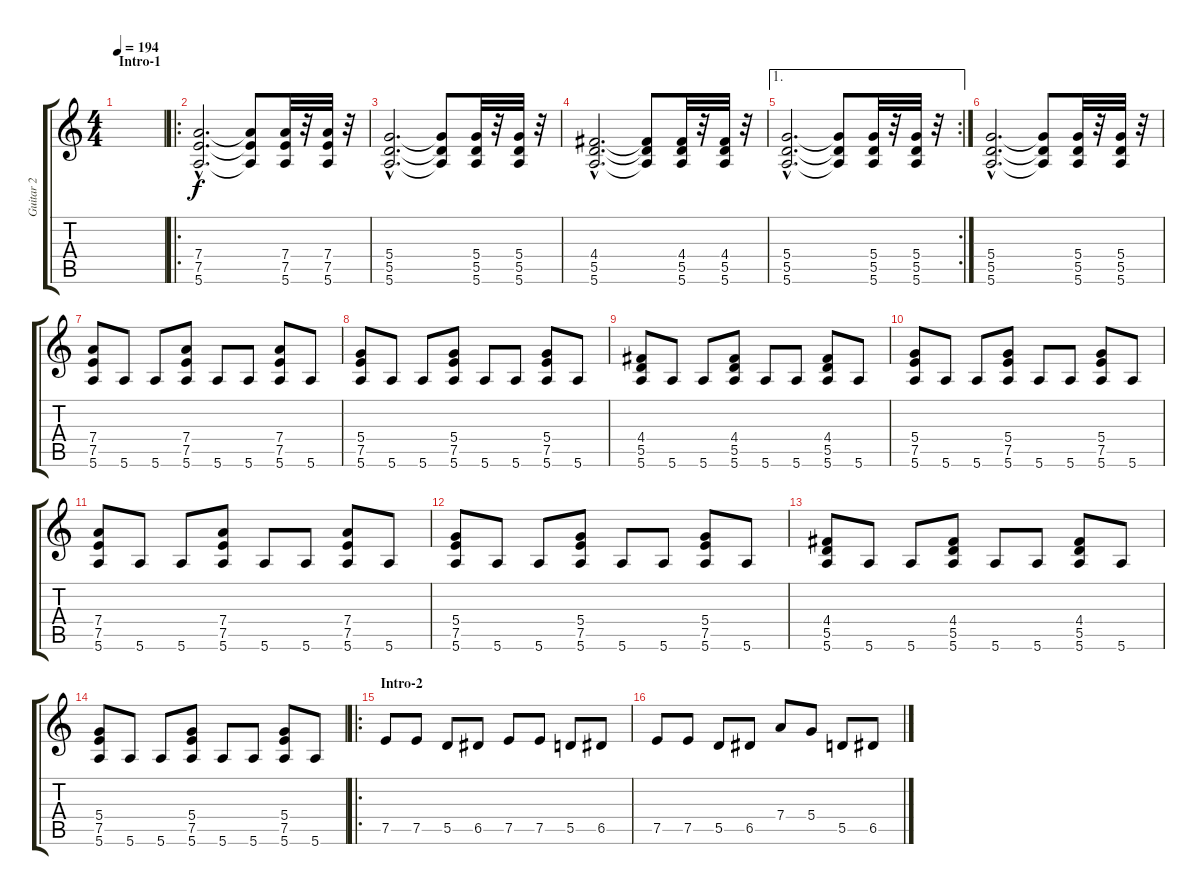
\track ("Guitar 2" "Guitar 2") {instrument distortionguitar}
\staff {score tabs}
\tuning (E4 B3 G3 D3 A2 E2) {hide}
\ts (4 4)
\section ("" "Intro-1")
\tempo 194
\clef g2
\ks c
|
\ro
(7.4{hac} 7.5{hac} 5.6{hac}).2{d} (7.4{t} 7.5{t} 5.6{t}).8 (7.4 7.5 5.6).32 r.32 (7.4 7.5 5.6).32 r.32 |
(5.4{hac} 5.5{hac} 5.6{hac}).2{d} (5.4{t} 5.5{t} 5.6{t}).8 (5.4 5.5 5.6).32 r.32 (5.4 5.5 5.6).32 r.32 |
(4.4{hac} 5.5{hac} 5.6{hac}).2{d} (4.4{t} 5.5{t} 5.6{t}).8 (4.4 5.5 5.6).32 r.32 (4.4 5.5 5.6).32 r.32 |
\ae 1
\rc 2
(5.4{hac} 5.5{hac} 5.6{hac}).2{d} (5.4{t} 5.5{t} 5.6{t}).8 (5.4 5.5 5.6).32 r.32 (5.4 5.5 5.6).32 r.32 |
(5.4{hac} 5.5{hac} 5.6{hac}).2{d} (5.4{t} 5.5{t} 5.6{t}).8 (5.4 5.5 5.6).32 r.32 (5.4 5.5 5.6).32 r.32 |
(7.4 7.5 5.6).8 5.6.8 5.6.8 (7.4 7.5 5.6).8 5.6.8 5.6.8 (7.4 7.5 5.6).8 5.6.8 |
(5.4 7.5 5.6).8 5.6.8 5.6.8 (5.4 7.5 5.6).8 5.6.8 5.6.8 (5.4 7.5 5.6).8 5.6.8 |
(4.4 5.5 5.6).8 5.6.8 5.6.8 (4.4 5.5 5.6).8 5.6.8 5.6.8 (4.4 5.5 5.6).8 5.6.8 |
(5.4 7.5 5.6).8 5.6.8 5.6.8 (5.4 7.5 5.6).8 5.6.8 5.6.8 (5.4 7.5 5.6).8 5.6.8 |
(7.4 7.5 5.6).8 5.6.8 5.6.8 (7.4 7.5 5.6).8 5.6.8 5.6.8 (7.4 7.5 5.6).8 5.6.8 |
(5.4 7.5 5.6).8 5.6.8 5.6.8 (5.4 7.5 5.6).8 5.6.8 5.6.8 (5.4 7.5 5.6).8 5.6.8 |
(4.4 5.5 5.6).8 5.6.8 5.6.8 (4.4 5.5 5.6).8 5.6.8 5.6.8 (4.4 5.5 5.6).8 5.6.8 |
(5.4 7.5 5.6).8 5.6.8 5.6.8 (5.4 7.5 5.6).8 5.6.8 5.6.8 (5.4 7.5 5.6).8 5.6.8 |
\ro
\section ("" "Intro-2")
7.5.8 7.5.8 5.5.8 6.5.8 7.5.8 7.5.8 5.5.8 6.5.8 |
7.5.8 7.5.8 5.5.8 6.5.8 7.4.8 5.4.8 5.5.8 6.5.8
